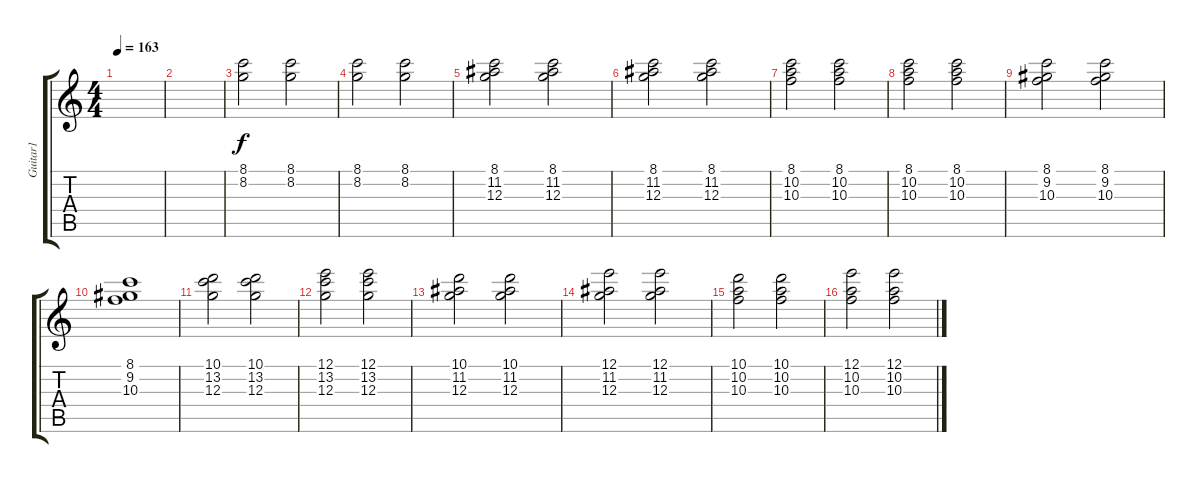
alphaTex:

\track ("Guitar1" "Guitar1") {instrument electricguitarclean}
\staff {score tabs}
\tuning (E4 B3 G3 D3 A2 E2) {hide}
\ts (4 4)
\tempo 163
\clef g2
\ks c
|
|
(8.1 8.2).2 (8.1 8.2).2 |
(8.1 8.2).2 (8.1 8.2).2 |
(8.1 11.2 12.3).2 (8.1 11.2 12.3).2 |
(8.1 11.2 12.3).2 (8.1 11.2 12.3).2 |
(8.1 10.2 10.3).2 (8.1 10.2 10.3).2 |
(8.1 10.2 10.3).2 (8.1 10.2 10.3).2 |
(8.1 9.2 10.3).2 (8.1 9.2 10.3).2 |
(8.1 9.2 10.3).1 |
(10.1 13.2 12.3).2 (10.1 13.2 12.3).2 |
(12.1 13.2 12.3).2 (12.1 13.2 12.3).2 |
(10.1 11.2 12.3).2 (10.1 11.2 12.3).2 |
(12.1 11.2 12.3).2 (12.1 11.2 12.3).2 |
(10.1 10.2 10.3).2 (10.1 10.2 10.3).2 |
(12.1 10.2 10.3).2 (12.1 10.2 10.3).2
